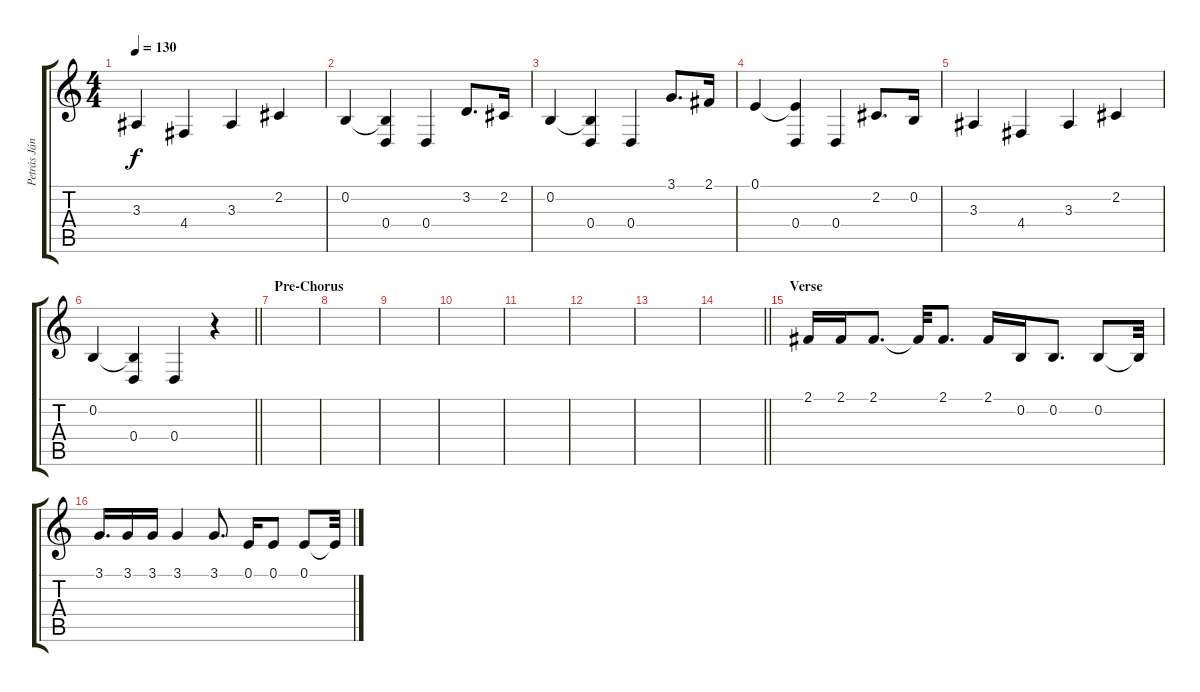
\track ("Petrás János-Voice" "Petrás Ján") {instrument violin}
\staff {score tabs}
\tuning (E4 B3 G3 D3 A2 E2) {hide}
\ts (4 4)
\tempo 130
\clef g2
\ks c
3.3.4{dy f} 4.4.4 3.3.4 2.2.4 |
0.2.4 (0.2{t} 0.4).4 0.4.4 3.2.8{d} 2.2.16 |
0.2.4 (0.2{t} 0.4).4 0.4.4 3.1.8{d} 2.1.16 |
0.1.4 (0.1{t} 0.4).4 0.4.4 2.2.8{d} 0.2.16 |
3.3.4 4.4.4 3.3.4 2.2.4 |
\barLineRight lightlight
0.2.4 (0.2{t} 0.4).4 0.4.4 r.4 |
\section ("" "Pre-Chorus")
|
|
|
|
|
|
|
\barLineRight lightlight
|
\section ("" "Verse")
2.1.16 2.1.16 2.1.8{d} 2.1{t}.32 2.1.8{d} 2.1.16 0.2.16 0.2.8{d} 0.2.8 0.2{t}.32 |
3.1.16{d} 3.1.16 3.1.16 3.1.4 3.1.8{d} 0.1.16 0.1.8 0.1.8 0.1{t}.32
